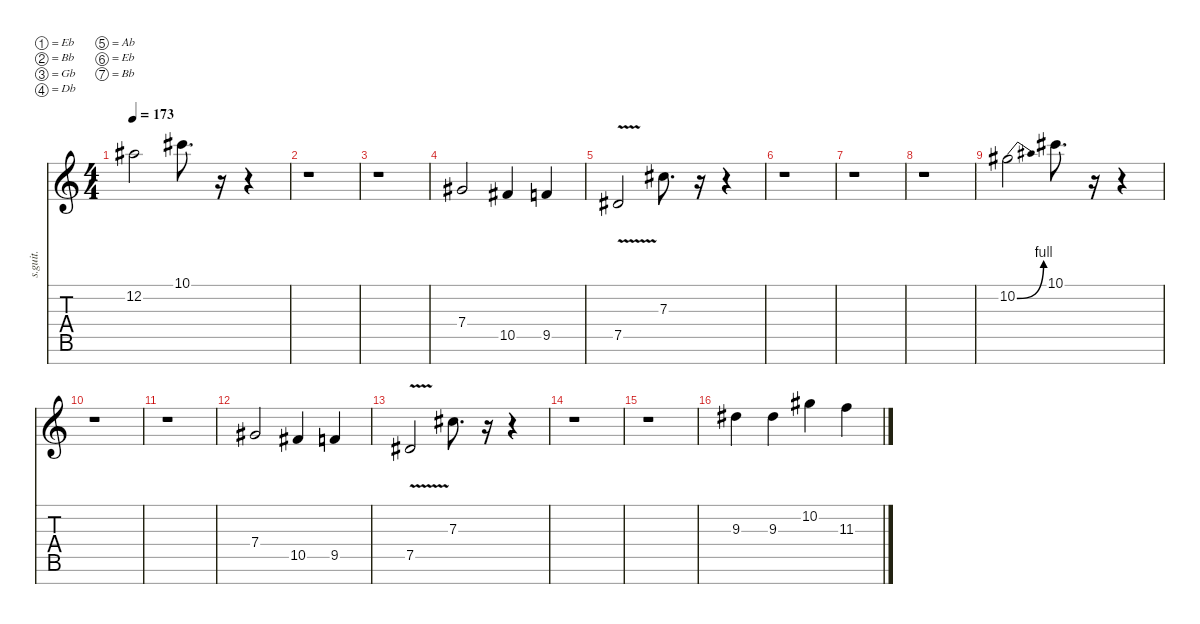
\defaultSystemsLayout 4
\hideDynamics
\bracketExtendMode nobrackets
\track ("Backing Vocals 3" "s.guit.") {instrument bassoon}
\staff {score tabs}
\tuning (Eb4 Bb3 Gb3 Db3 Ab2 Eb2 Bb1)
\displaytranspose 12
\ts (4 4)
\tempo 173
\clef g2
\ks c
12.2{acc #}.2{lyrics (0 "") lyrics (1 "") lyrics (2 "") lyrics (3 "") lyrics (4 "") dy mf} 10.1{acc #}.8{d lyrics (0 "") lyrics (1 "") lyrics (2 "") lyrics (3 "") lyrics (4 "")} r.16 r.4 |
r.1 |
r.1 |
7.4{acc #}.2{lyrics (0 "") lyrics (1 "") lyrics (2 "") lyrics (3 "") lyrics (4 "")} 10.5{acc #}.4{lyrics (0 "") lyrics (1 "") lyrics (2 "") lyrics (3 "") lyrics (4 "")} 9.5.4{lyrics (0 "") lyrics (1 "") lyrics (2 "") lyrics (3 "") lyrics (4 "")} |
7.5{v acc #}.2{lyrics (0 "") lyrics (1 "") lyrics (2 "") lyrics (3 "") lyrics (4 "")} 7.3{acc #}.8{d lyrics (0 "") lyrics (1 "") lyrics (2 "") lyrics (3 "") lyrics (4 "")} r.16 r.4 |
r.1 |
r.1 |
r.1 |
10.2{be (bend 0 0 15 4) acc #}.2{lyrics (0 "") lyrics (1 "") lyrics (2 "") lyrics (3 "") lyrics (4 "")} 10.1{acc #}.8{d lyrics (0 "") lyrics (1 "") lyrics (2 "") lyrics (3 "") lyrics (4 "")} r.16 r.4 |
r.1 |
r.1 |
7.4{acc #}.2{lyrics (0 "") lyrics (1 "") lyrics (2 "") lyrics (3 "") lyrics (4 "")} 10.5{acc #}.4{lyrics (0 "") lyrics (1 "") lyrics (2 "") lyrics (3 "") lyrics (4 "")} 9.5.4{lyrics (0 "") lyrics (1 "") lyrics (2 "") lyrics (3 "") lyrics (4 "")} |
7.5{v acc #}.2{lyrics (0 "") lyrics (1 "") lyrics (2 "") lyrics (3 "") lyrics (4 "")} 7.3{acc #}.8{d lyrics (0 "") lyrics (1 "") lyrics (2 "") lyrics (3 "") lyrics (4 "")} r.16 r.4 |
r.1 |
r.1 |
9.3{acc #}.4{lyrics (0 "") lyrics (1 "") lyrics (2 "") lyrics (3 "") lyrics (4 "")} 9.3{acc #}.4{lyrics (0 "") lyrics (1 "") lyrics (2 "") lyrics (3 "") lyrics (4 "")} 10.2{acc #}.4{lyrics (0 "") lyrics (1 "") lyrics (2 "") lyrics (3 "") lyrics (4 "")} 11.3.4{lyrics (0 "") lyrics (1 "") lyrics (2 "") lyrics (3 "") lyrics (4 "")}
